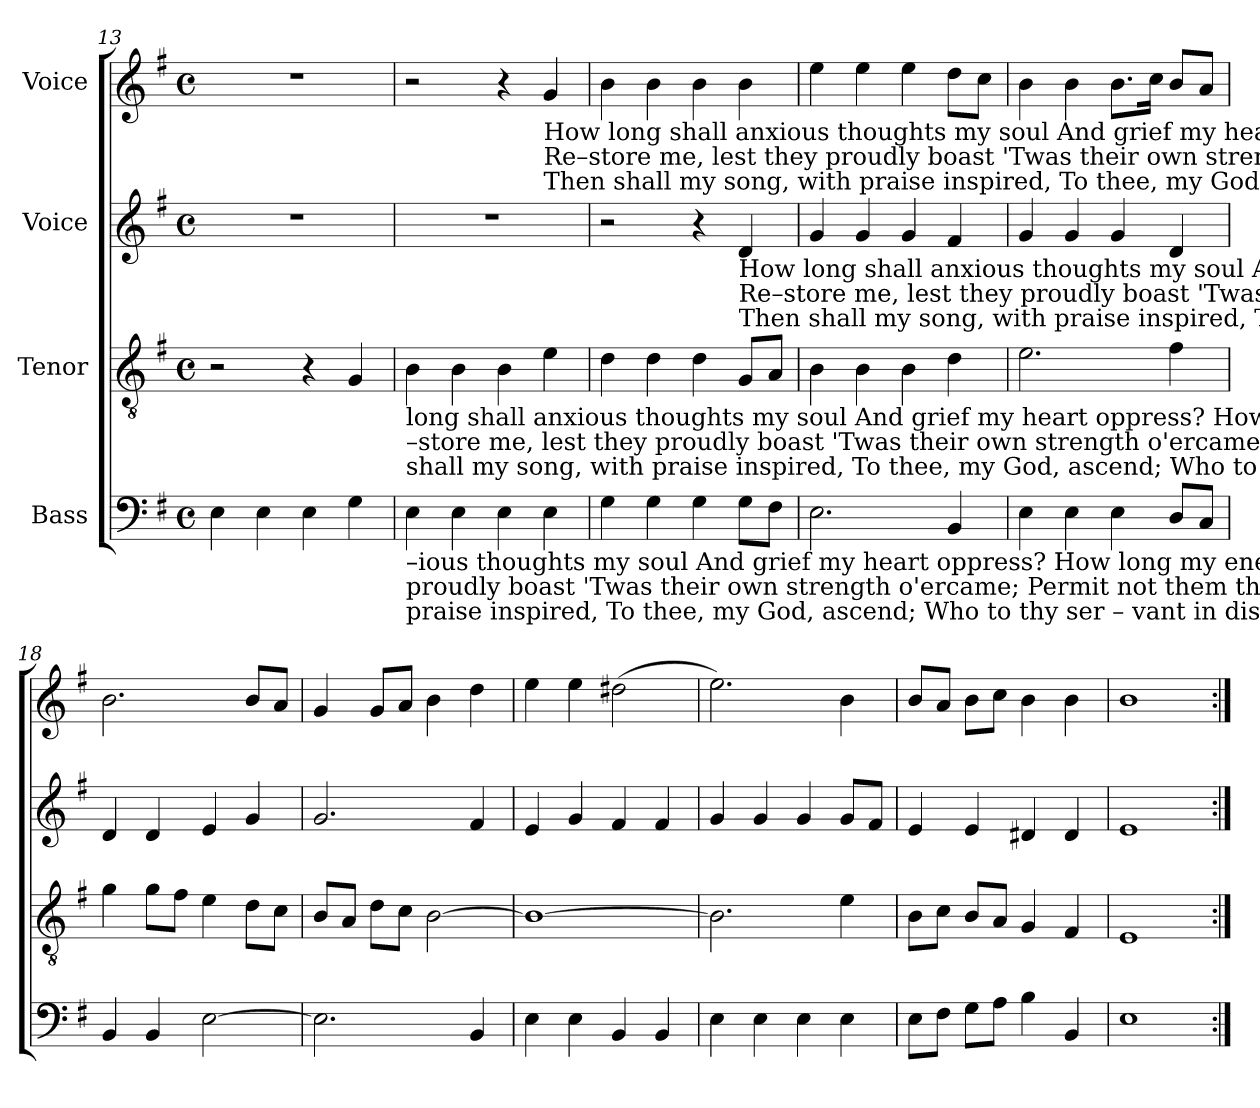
**kern	**kern	**kern	**kern
*part4	*part3	*part2	*part1
*staff4	*staff3	*staff2	*staff1
*I"Bass	*I"Tenor	*I"Voice	*I"Voice
*clefF4	*clefGv2	*clefG2	*clefG2
*k[f#]	*k[f#]	*k[f#]	*k[f#]
*M4/4	*M4/4	*M4/4	*M4/4
*met(c)	*met(c)	*met(c)	*met(c)
=13	=13	=13	=13
4E\	2r	1r	1r
4E\	.	.	.
4E\	4r	.	.
4G!\	4G!/	.	.
!!LO:LB:g=z
=14	=14	=14	=14
!	!LO:TX:b:t=long shall anxious thoughts my soul And grief my heart oppress?  How   long  my  en – e     –    mies  in – sult, ______________________________              And     I         have  no  re – dress?	!	!
!	!LO:TX:b:t=–store me, lest they proudly boast 'Twas their own strength o'ercame; Per–mit not them that    vex     my  soul ______________________________                To       tri – umph  in  my  shame.	!	!
!	!LO:TX:b:t=shall my song, with praise inspired, To thee, my God, ascend;          Who   to    thy   servant        in       dis – tress ____________________________               Such  boun – ty  didst ex – tend.	!	!
!LO:TX:b:t=–ious thoughts my soul  And grief my heart oppress? How long my enemies  in  –  sult, ______________               How long my  en–e–mies insult,  And     I       have  no    re – dress?	!	!	!
!LO:TX:b:t=proudly boast 'Twas their own strength o'ercame;  Permit  not  them  that vex my   soul _______________              Permit not them that vex my soul To       triumph    in     my  shame.	!	!	!
!LO:TX:b:t=praise inspired, To thee, my God, ascend;        Who   to   thy   ser – vant      in   dis – tress ______________              Who  to  they servant in distress Such   boun–ty  didst ex – tend.	!	!	!
4E\	4B\	1r	2r
4E\	4B\	.	.
4E\	4B\	.	4r
!	!	!	!LO:TX:b:t=How long shall anxious thoughts my soul  And grief my heart oppress?           How    long  my   en – e – mies insult, ___________           And        I       have  no  re – dress?
!	!	!	!LO:TX:b:t=Re–store me, lest they proudly boast 'Twas their own strength o'ercame;        Per  –  mit  not them that vex my soul ___________           To          tri –umph in  my  shame.
!	!	!	!LO:TX:b:t=Then shall my song, with praise inspired, To thee, my God, ascend;                    Who     to   thy   ser–vant in   distress ___________          Such      boun–ty  didst ex– tend.
4E\	4e\	.	4g!/
=15	=15	=15	=15
4G!\	4d!\	2r	4b\
4G!\	4d!\	.	4b\
4G!\	4d!\	4r	4b\
!	!	!LO:TX:b:t=How long shall anxious thoughts my soul  And grief my heart op – press?             How long my  en– e – mies insult,  And   I      have    no  re – dress?	!
!	!	!LO:TX:b:t=Re–store me, lest they proudly boast 'Twas their own strength o'ercame;              Permit not them that vex my soul    To    tri–umph  in   my   shame.	!
!	!	!LO:TX:b:t=Then  shall my song, with praise inspired, To  thee, my God,  a  –  scend;                Who  to  thy  servant  in distress   Such  bounty  didst  ex – tend.	!
8G!\L	8G!/L	4d!/	4b\
8F#!\J	8A!/J	.	.
=16	=16	=16	=16
2.E\	4B\	4g!/	4ee\
.	4B\	4g!/	4ee\
.	4B\	4g!/	4ee\
4BB/	4d!\	4f#!/	8dd!\L
.	.	.	8cc!\J
=17	=17	=17	=17
4E\	2.e\	4g!/	4b\
4E\	.	4g!/	4b\
4E\	.	4g!/	8.b\L
.	.	.	16cc!\Jk
8D!/L	4f#!\	4d!/	8b/L
8C!/J	.	.	8a!/J
=18	=18	=18	=18
4BB/	4g!\	4d!/	2.b\
4BB/	8g!\L	4d!/	.
.	8f#!\J	.	.
[2E\	4e\	4e/	.
.	8d!\L	4g!/	8b/L
.	8c!\J	.	8a!/J
=19	=19	=19	=19
2.E\]	8B/L	2.g!/	4g!/
.	8A!/J	.	.
.	8d!\L	.	8g!/L
.	8c!\J	.	8a!/J
.	[2B\	.	4b\
4BB/	.	4f#!/	4dd!\
=20	=20	=20	=20
4E\	1B_	4e/	4ee\
4E\	.	4g!/	4ee\
4BB/	.	4f#!/	(2dd#X!\
4BB/	.	4f#!/	.
=21	=21	=21	=21
4E\	2.B\]	4g!/	2.ee\)
4E\	.	4g!/	.
4E\	.	4g!/	.
4E\	4e\	8g!/L	4b\
.	.	8f#!/J	.
=22	=22	=22	=22
8E\L	8B\L	4e/	8b/L
8F#!\J	8c!\J	.	8a!/J
8G!\L	8B/L	4e/	8b\L
8A!\J	8A!/J	.	8cc!\J
4B\	4G!/	4d#X!/	4b\
4BB/	4F#!/	4d#!/	4b\
=23	=23	=23	=23
1E	1E	1e	1b!
=:|!	=:|!	=:|!	=:|!
*-	*-	*-	*-
